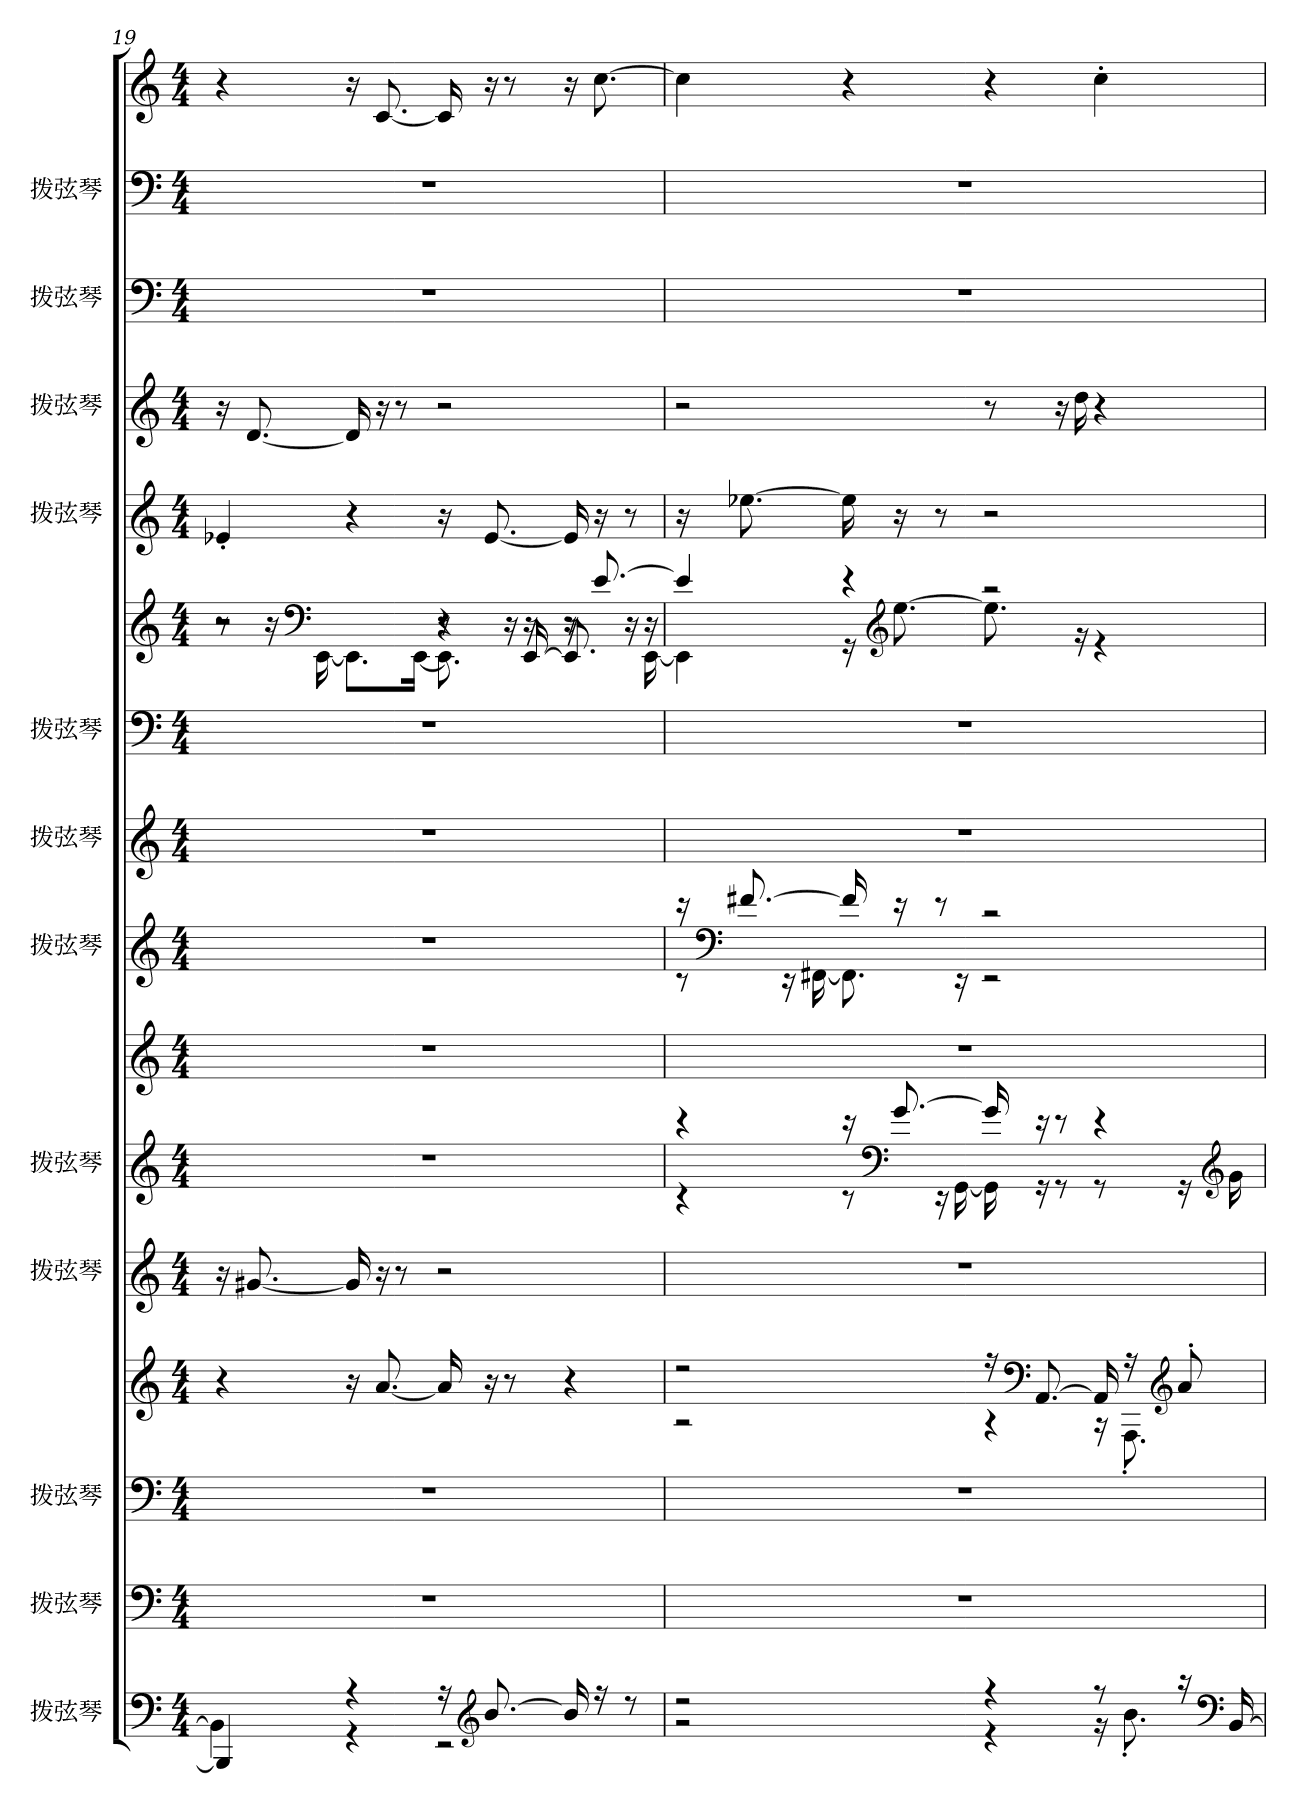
**kern	**kern	**kern	**kern	**kern	**kern	**kern	**kern	**kern	**kern	**kern	**kern	**kern	**kern	**kern	**kern
*part12	*part11	*part10	*part10	*part9	*part8	*part8	*part7	*part6	*part5	*part5	*part4	*part3	*part2	*part1	*part1
*staff16	*staff15	*staff14	*staff13	*staff12	*staff11	*staff10	*staff9	*staff8	*staff7	*staff6	*staff5	*staff4	*staff3	*staff2	*staff1
*I"拨弦琴	*I"拨弦琴	*I"拨弦琴	*	*I"拨弦琴	*I"拨弦琴	*	*I"拨弦琴	*I"拨弦琴	*I"拨弦琴	*	*I"拨弦琴	*I"拨弦琴	*I"拨弦琴	*I"拨弦琴	*
!!LO:PB:g=z
*clefF4	*clefF4	*clefF4	*clefG2	*clefG2	*clefG2	*clefG2	*clefG2	*clefG2	*clefF4	*clefG2	*clefG2	*clefG2	*clefF4	*clefF4	*clefG2
*k[]	*k[]	*k[]	*k[]	*k[]	*k[]	*k[]	*k[]	*k[]	*k[]	*k[]	*k[]	*k[]	*k[]	*k[]	*k[]
*M4/4	*M4/4	*M4/4	*M4/4	*M4/4	*M4/4	*M4/4	*M4/4	*M4/4	*M4/4	*M4/4	*M4/4	*M4/4	*M4/4	*M4/4	*M4/4
=19	=19	=19	=19	=19	=19	=19	=19	=19	=19	=19	=19	=19	=19	=19	=19
*^	*	*	*	*	*	*	*	*	*	*^	*	*	*	*	*
*	*	*	*	*	*	*	*	*	*	*	*	*^	*	*	*	*	*
4BBB/]	4BB\]	1r	1r	4r	16r	1r	1r	1r	1r	1r	2r	8r	2r	4e-X'/	16r	1r	1r	4r
.	.	.	.	.	[8.g#X/	.	.	.	.	.	.	.	.	.	[8.d/	.	.	.
.	.	.	.	.	.	.	.	.	.	.	.	16r	.	.	.	.	.	.
*	*	*	*	*	*	*	*	*	*	*	*clefF4	*	*	*	*	*	*	*
.	.	.	.	.	.	.	.	.	.	.	.	[16EE\	.	.	.	.	.	.
4r	4r	.	.	16r	16g#/]	.	.	.	.	.	.	8.EE\L]	.	4r	16d/]	.	.	16r
.	.	.	.	[8.a/	16r	.	.	.	.	.	.	.	.	.	16r	.	.	[8.c/
.	.	.	.	.	8r	.	.	.	.	.	.	.	.	.	8r	.	.	.
.	.	.	.	.	.	.	.	.	.	.	.	[16EE\Jk	.	.	.	.	.	.
16r	2r	.	.	16a/]	2r	.	.	.	.	.	4r	8.EE\]	8r	16r	2r	.	.	16c/]
*clefG2	*	*	*	*	*	*	*	*	*	*	*	*	*	*	*	*	*	*
[8.b/	.	.	.	16r	.	.	.	.	.	.	.	.	.	[8.e-/	.	.	.	16r
.	.	.	.	8r	.	.	.	.	.	.	.	.	16r	.	.	.	.	8r
.	.	.	.	.	.	.	.	.	.	.	.	16r	[16EE/	.	.	.	.	.
16b/]	.	.	.	4r	.	.	.	.	.	.	16r	8r	8.EE/]	16e-/]	.	.	.	16r
16r	.	.	.	.	.	.	.	.	.	.	[8.e/	.	.	16r	.	.	.	[8.cc\
8r	.	.	.	.	.	.	.	.	.	.	.	16r	.	8r	.	.	.	.
.	.	.	.	.	.	.	.	.	.	.	.	[16EE\	16r	.	.	.	.	.
*	*	*	*	*	*	*	*	*	*	*	*	*v	*v	*	*	*	*	*
!!LO:PB:g=z
=20	=20	=20	=20	=20	=20	=20	=20	=20	=20	=20	=20	=20	=20	=20	=20	=20	=20
*	*	*	*	*^	*	*^	*	*^	*	*	*	*	*	*	*	*	*
2r	2r	1r	1r	2r	2r	1r	4r	4r	1r	16r	8r	1r	1r	4e/]	4EE\]	16r	2r	1r	1r	4cc\]
*	*	*	*	*	*	*	*	*	*	*clefF4	*	*	*	*	*	*	*	*	*	*
.	.	.	.	.	.	.	.	.	.	[8.f#X/	.	.	.	.	.	[8.ee-X\	.	.	.	.
.	.	.	.	.	.	.	.	.	.	.	16r	.	.	.	.	.	.	.	.	.
.	.	.	.	.	.	.	.	.	.	.	[16FF#X\	.	.	.	.	.	.	.	.	.
.	.	.	.	.	.	.	16r	8r	.	16f#/]	8.FF#\]	.	.	4r	16r	16ee-\]	.	.	.	4r
*	*	*	*	*	*	*	*clefF4	*	*	*	*	*	*	*clefG2	*	*	*	*	*	*
.	.	.	.	.	.	.	[8.g/	.	.	16r	.	.	.	.	[8.ee\	16r	.	.	.	.
.	.	.	.	.	.	.	.	16r	.	8r	.	.	.	.	.	8r	.	.	.	.
.	.	.	.	.	.	.	.	[16GG\	.	.	16r	.	.	.	.	.	.	.	.	.
4r	4r	.	.	16r	4r	.	16g/]	16GG\]	.	2r	2r	.	.	2r	8.ee\]	2r	8r	.	.	4r
*	*	*	*	*clefF4	*	*	*	*	*	*	*	*	*	*	*	*	*	*	*	*
.	.	.	.	[8.AA/	.	.	16r	16r	.	.	.	.	.	.	.	.	.	.	.	.
.	.	.	.	.	.	.	8r	8r	.	.	.	.	.	.	.	.	16r	.	.	.
.	.	.	.	.	.	.	.	.	.	.	.	.	.	.	16r	.	16dd\	.	.	.
8r	16r	.	.	16AA/]	16r	.	4r	8r	.	.	.	.	.	.	4r	.	4r	.	.	4cc'\
.	8.b'\	.	.	16r	8.AAA'\	.	.	.	.	.	.	.	.	.	.	.	.	.	.	.
*	*	*	*	*clefG2	*	*	*	*	*	*	*	*	*	*	*	*	*	*	*	*
16r	.	.	.	8a'/	.	.	.	16r	.	.	.	.	.	.	.	.	.	.	.	.
*clefF4	*	*	*	*	*	*	*clefG2	*	*	*	*	*	*	*	*	*	*	*	*	*
[16BB/	.	.	.	.	.	.	.	16g\	.	.	.	.	.	.	.	.	.	.	.	.
*v	*v	*	*	*v	*v	*	*v	*v	*	*v	*v	*	*	*v	*v	*	*	*	*	*
=	=	=	=	=	=	=	=	=	=	=	=	=	=	=	=
*-	*-	*-	*-	*-	*-	*-	*-	*-	*-	*-	*-	*-	*-	*-	*-
